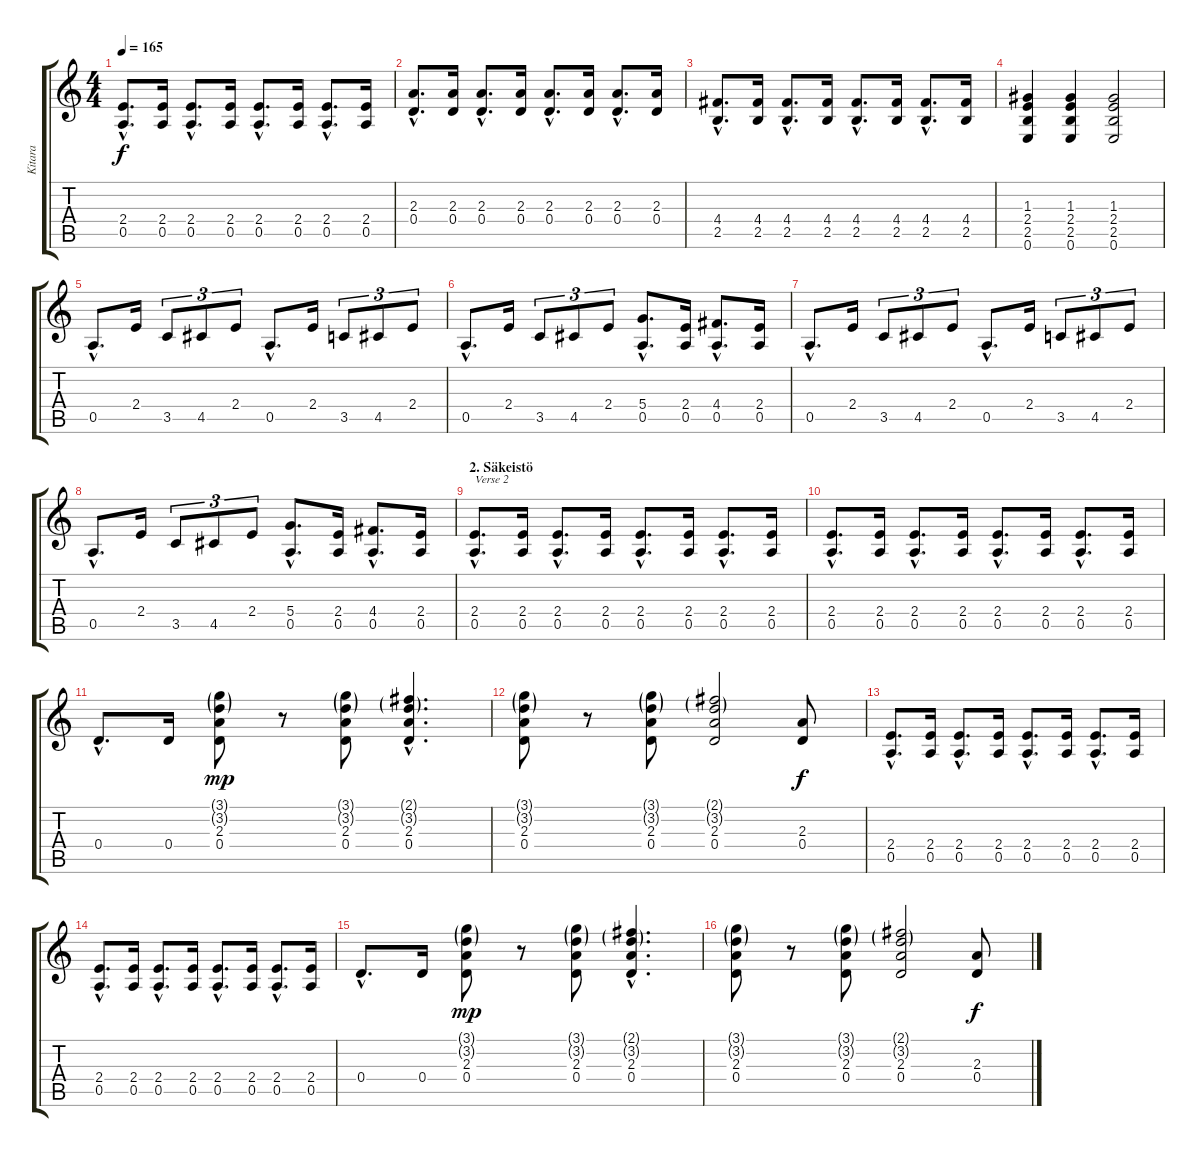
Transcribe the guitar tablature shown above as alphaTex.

\track ("Kitara" "Kitara") {instrument distortionguitar}
\staff {score tabs}
\tuning (E4 B3 G3 D3 A2 E2) {hide}
\ts (4 4)
\tempo 165
\clef g2
\ks c
(2.4{hac} 0.5{hac}).8{d dy f} (2.4 0.5).16 (2.4{hac} 0.5{hac}).8{d} (2.4 0.5).16 (2.4{hac} 0.5{hac}).8{d} (2.4 0.5).16 (2.4{hac} 0.5{hac}).8{d} (2.4 0.5).16 |
(2.3{hac} 0.4{hac}).8{d} (2.3 0.4).16 (2.3{hac} 0.4{hac}).8{d} (2.3 0.4).16 (2.3{hac} 0.4{hac}).8{d} (2.3 0.4).16 (2.3{hac} 0.4{hac}).8{d} (2.3 0.4).16 |
(4.4{hac} 2.5{hac}).8{d} (4.4 2.5).16 (4.4{hac} 2.5{hac}).8{d} (4.4 2.5).16 (4.4{hac} 2.5{hac}).8{d} (4.4 2.5).16 (4.4{hac} 2.5{hac}).8{d} (4.4 2.5).16 |
(1.3 2.4 2.5 0.6).4 (1.3 2.4 2.5 0.6).4 (1.3 2.4 2.5 0.6).2 |
0.5{hac}.8{d volume 12} 2.4.16 3.5.8{tu (3 2)} 4.5.8{tu (3 2)} 2.4.8{tu (3 2)} 0.5{hac}.8{d} 2.4.16 3.5.8{tu (3 2)} 4.5.8{tu (3 2)} 2.4.8{tu (3 2)} |
0.5{hac}.8{d} 2.4.16 3.5.8{tu (3 2)} 4.5.8{tu (3 2)} 2.4.8{tu (3 2)} (5.4{hac} 0.5{hac}).8{d} (2.4 0.5).16 (4.4{hac} 0.5{hac}).8{d} (2.4 0.5).16 |
0.5{hac}.8{d} 2.4.16 3.5.8{tu (3 2)} 4.5.8{tu (3 2)} 2.4.8{tu (3 2)} 0.5{hac}.8{d} 2.4.16 3.5.8{tu (3 2)} 4.5.8{tu (3 2)} 2.4.8{tu (3 2)} |
0.5{hac}.8{d} 2.4.16 3.5.8{tu (3 2)} 4.5.8{tu (3 2)} 2.4.8{tu (3 2)} (5.4{hac} 0.5{hac}).8{d} (2.4 0.5).16 (4.4{hac} 0.5{hac}).8{d} (2.4 0.5).16 |
\section ("" "2. Säkeistö")
(2.4{hac} 0.5{hac}).8{d txt "Verse 2" volume 7} (2.4 0.5).16 (2.4{hac} 0.5{hac}).8{d} (2.4 0.5).16 (2.4{hac} 0.5{hac}).8{d} (2.4 0.5).16 (2.4{hac} 0.5{hac}).8{d} (2.4 0.5).16 |
(2.4{hac} 0.5{hac}).8{d} (2.4 0.5).16 (2.4{hac} 0.5{hac}).8{d} (2.4 0.5).16 (2.4{hac} 0.5{hac}).8{d} (2.4 0.5).16 (2.4{hac} 0.5{hac}).8{d} (2.4 0.5).16 |
0.4{hac}.8{d} 0.4.16 (3.1{g} 3.2{g} 2.3 0.4).8{dy mp} r.8 (3.1{g} 3.2{g} 2.3 0.4).8 (2.1{g hac} 3.2{g hac} 2.3{hac} 0.4{hac}).4{d} |
(3.1{g} 3.2{g} 2.3 0.4).8 r.8 (3.1{g} 3.2{g} 2.3 0.4).8 (2.1{g} 3.2{g} 2.3 0.4).2 (2.3 0.4).8{dy f} |
(2.4{hac} 0.5{hac}).8{d} (2.4 0.5).16 (2.4{hac} 0.5{hac}).8{d} (2.4 0.5).16 (2.4{hac} 0.5{hac}).8{d} (2.4 0.5).16 (2.4{hac} 0.5{hac}).8{d} (2.4 0.5).16 |
(2.4{hac} 0.5{hac}).8{d} (2.4 0.5).16 (2.4{hac} 0.5{hac}).8{d} (2.4 0.5).16 (2.4{hac} 0.5{hac}).8{d} (2.4 0.5).16 (2.4{hac} 0.5{hac}).8{d} (2.4 0.5).16 |
0.4{hac}.8{d} 0.4.16 (3.1{g} 3.2{g} 2.3 0.4).8{dy mp} r.8 (3.1{g} 3.2{g} 2.3 0.4).8 (2.1{g hac} 3.2{g hac} 2.3{hac} 0.4{hac}).4{d} |
(3.1{g} 3.2{g} 2.3 0.4).8 r.8 (3.1{g} 3.2{g} 2.3 0.4).8 (2.1{g} 3.2{g} 2.3 0.4).2 (2.3 0.4).8{dy f}
